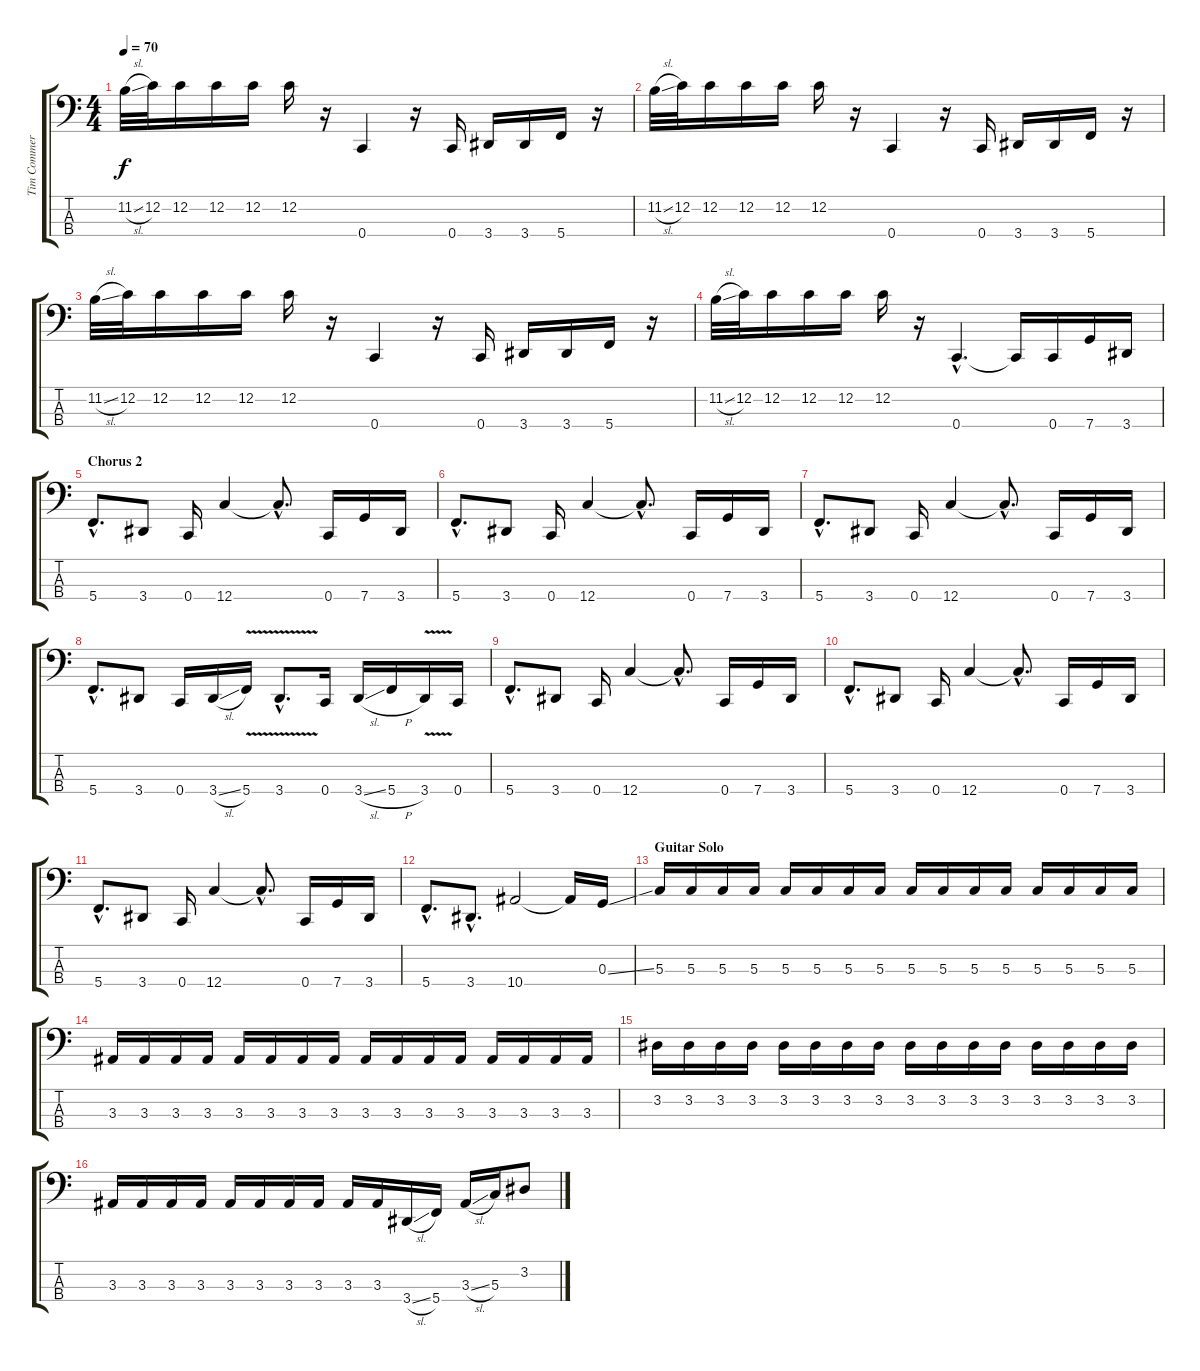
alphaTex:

\track ("Tim Commerford (bass)" "Tim Commer") {instrument electricbassfinger}
\staff {score tabs}
\tuning (F2 C2 G1 C1) {hide}
\ts (4 4)
\tempo 70
\clef f4
\ks c
11.2{sl}.32{dy f} 12.2.32 12.2.16 12.2.16 12.2.16 12.2.16 r.16 0.4.4 r.16 0.4.16 3.4.16 3.4.16 5.4.16 r.16 |
11.2{sl}.32 12.2.32 12.2.16 12.2.16 12.2.16 12.2.16 r.16 0.4.4 r.16 0.4.16 3.4.16 3.4.16 5.4.16 r.16 |
11.2{sl}.32 12.2.32 12.2.16 12.2.16 12.2.16 12.2.16 r.16 0.4.4 r.16 0.4.16 3.4.16 3.4.16 5.4.16 r.16 |
11.2{sl}.32 12.2.32 12.2.16 12.2.16 12.2.16 12.2.16 r.16 0.4{hac}.4{d} 0.4{t}.16 0.4.16 7.4.16 3.4.16 |
\section ("" "Chorus 2")
5.4{hac}.8{d} 3.4.8 0.4.16 12.4.4 12.4{hac t}.8{d} 0.4.16 7.4.16 3.4.16 |
5.4{hac}.8{d} 3.4.8 0.4.16 12.4.4 12.4{hac t}.8{d} 0.4.16 7.4.16 3.4.16 |
5.4{hac}.8{d} 3.4.8 0.4.16 12.4.4 12.4{hac t}.8{d} 0.4.16 7.4.16 3.4.16 |
5.4{hac}.8{d} 3.4.8 0.4.16 3.4{sl}.16 5.4{v}.16 3.4{v hac}.8{d} 0.4.16 3.4{sl}.16 5.4{h}.16 3.4{v}.16 0.4.16 |
5.4{hac}.8{d} 3.4.8 0.4.16 12.4.4 12.4{hac t}.8{d} 0.4.16 7.4.16 3.4.16 |
5.4{hac}.8{d} 3.4.8 0.4.16 12.4.4 12.4{hac t}.8{d} 0.4.16 7.4.16 3.4.16 |
5.4{hac}.8{d} 3.4.8 0.4.16 12.4.4 12.4{hac t}.8{d} 0.4.16 7.4.16 3.4.16 |
5.4{hac}.8{d} 3.4{hac}.8{d} 10.4.2 10.4{t}.16 0.3{ss}.16 |
\section ("" "Guitar Solo")
5.3.16 5.3.16 5.3.16 5.3.16 5.3.16 5.3.16 5.3.16 5.3.16 5.3.16 5.3.16 5.3.16 5.3.16 5.3.16 5.3.16 5.3.16 5.3.16 |
3.3.16 3.3.16 3.3.16 3.3.16 3.3.16 3.3.16 3.3.16 3.3.16 3.3.16 3.3.16 3.3.16 3.3.16 3.3.16 3.3.16 3.3.16 3.3.16 |
3.2.16 3.2.16 3.2.16 3.2.16 3.2.16 3.2.16 3.2.16 3.2.16 3.2.16 3.2.16 3.2.16 3.2.16 3.2.16 3.2.16 3.2.16 3.2.16 |
3.3.16 3.3.16 3.3.16 3.3.16 3.3.16 3.3.16 3.3.16 3.3.16 3.3.16 3.3.16 3.4{sl}.16 5.4.16 3.3{sl}.16 5.3.16 3.2.8
